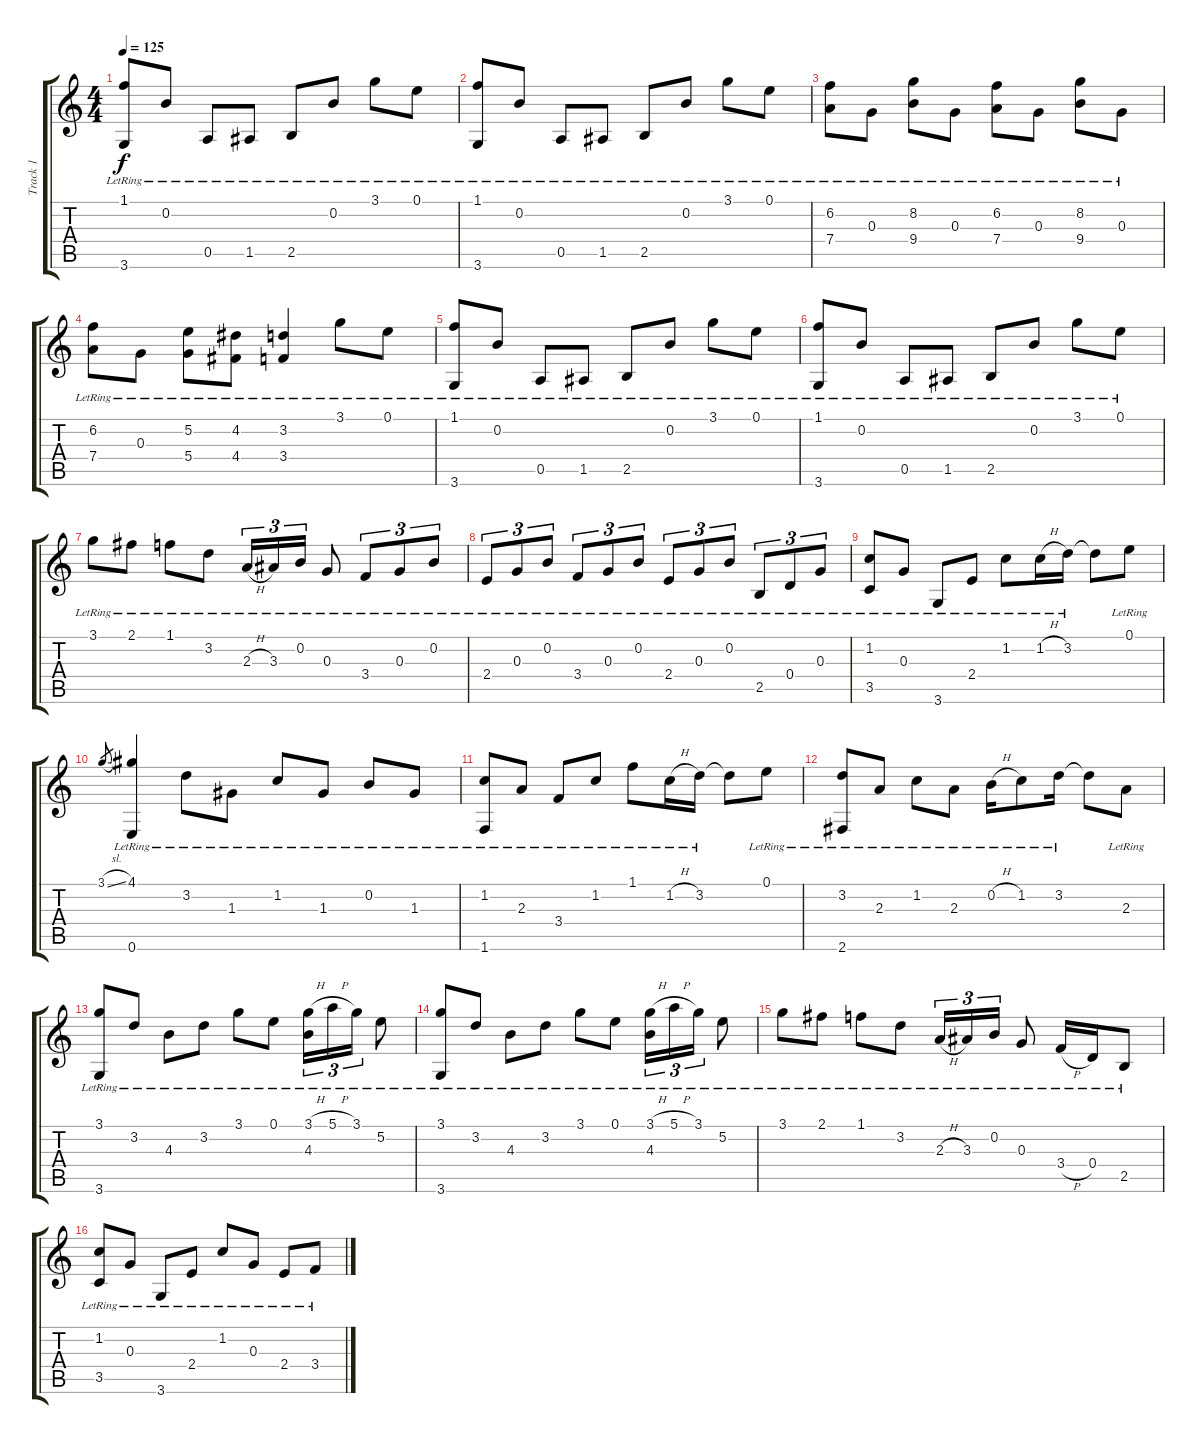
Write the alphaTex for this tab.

\track ("Track 1" "Track 1") {instrument acousticguitarsteel}
\staff {score tabs}
\tuning (E4 B3 G3 D3 A2 E2) {hide}
\ts (4 4)
\tempo 125
\clef g2
\ks c
(1.1{lr} 3.6{lr}).8{dy f} 0.2{lr}.8 0.5{lr}.8 1.5{lr}.8 2.5{lr}.8 0.2{lr}.8 3.1{lr}.8 0.1{lr}.8 |
(1.1{lr} 3.6{lr}).8 0.2{lr}.8 0.5{lr}.8 1.5{lr}.8 2.5{lr}.8 0.2{lr}.8 3.1{lr}.8 0.1{lr}.8 |
(6.2{lr} 7.4{lr}).8 0.3{lr}.8 (8.2{lr} 9.4{lr}).8 0.3{lr}.8 (6.2{lr} 7.4{lr}).8 0.3{lr}.8 (8.2{lr} 9.4{lr}).8 0.3{lr}.8 |
(6.2{lr} 7.4{lr}).8 0.3{lr}.8 (5.2{lr} 5.4{lr}).8 (4.2{lr} 4.4{lr}).8 (3.2{lr} 3.4{lr}).4 3.1{lr}.8 0.1{lr}.8 |
(1.1{lr} 3.6{lr}).8 0.2{lr}.8 0.5{lr}.8 1.5{lr}.8 2.5{lr}.8 0.2{lr}.8 3.1{lr}.8 0.1{lr}.8 |
(1.1{lr} 3.6{lr}).8 0.2{lr}.8 0.5{lr}.8 1.5{lr}.8 2.5{lr}.8 0.2{lr}.8 3.1{lr}.8 0.1{lr}.8 |
3.1{lr}.8 2.1{lr}.8 1.1{lr}.8 3.2{lr}.8 2.3{h lr}.16{tu (3 2)} 3.3{lr}.16{tu (3 2)} 0.2{lr}.16{tu (3 2)} 0.3{lr}.8 3.4{lr}.8{tu (3 2)} 0.3{lr}.8{tu (3 2)} 0.2{lr}.8{tu (3 2)} |
2.4{lr}.8{tu (3 2)} 0.3{lr}.8{tu (3 2)} 0.2{lr}.8{tu (3 2)} 3.4{lr}.8{tu (3 2)} 0.3{lr}.8{tu (3 2)} 0.2{lr}.8{tu (3 2)} 2.4{lr}.8{tu (3 2)} 0.3{lr}.8{tu (3 2)} 0.2{lr}.8{tu (3 2)} 2.5{lr}.8{tu (3 2)} 0.4{lr}.8{tu (3 2)} 0.3{lr}.8{tu (3 2)} |
(1.2{lr} 3.5{lr}).8 0.3{lr}.8 3.6{lr}.8 2.4{lr}.8 1.2{lr}.8 1.2{h lr}.16 3.2{lr}.16 3.2{t}.8 0.1{lr}.8 |
3.1{sl}.8{gr} (4.1{lr} 0.6{lr}).4 3.2{lr}.8 1.3{lr}.8 1.2{lr}.8 1.3{lr}.8 0.2{lr}.8 1.3{lr}.8 |
(1.2{lr} 1.6{lr}).8 2.3{lr}.8 3.4{lr}.8 1.2{lr}.8 1.1{lr}.8 1.2{h lr}.16 3.2{lr}.16 3.2{t}.8 0.1{lr}.8 |
(3.2{lr} 2.6{lr}).8 2.3{lr}.8 1.2{lr}.8 2.3{lr}.8 0.2{h lr}.16 1.2{lr}.8 3.2{lr}.16 3.2{t}.8 2.3{lr}.8 |
(3.1{lr} 3.6{lr}).8 3.2{lr}.8 4.3{lr}.8 3.2{lr}.8 3.1{lr}.8 0.1{lr}.8 (3.1{h lr} 4.3{lr}).16{tu (3 2)} 5.1{h lr}.16{tu (3 2)} 3.1{lr}.16{tu (3 2)} 5.2{lr}.8 |
(3.1{lr} 3.6{lr}).8 3.2{lr}.8 4.3{lr}.8 3.2{lr}.8 3.1{lr}.8 0.1{lr}.8 (3.1{h lr} 4.3{lr}).16{tu (3 2)} 5.1{h lr}.16{tu (3 2)} 3.1{lr}.16{tu (3 2)} 5.2{lr}.8 |
3.1{lr}.8 2.1{lr}.8 1.1{lr}.8 3.2{lr}.8 2.3{h lr}.16{tu (3 2)} 3.3{lr}.16{tu (3 2)} 0.2{lr}.16{tu (3 2)} 0.3{lr}.8 3.4{h lr}.16 0.4{lr}.16 2.5{lr}.8 |
(1.2{lr} 3.5{lr}).8 0.3{lr}.8 3.6{lr}.8 2.4{lr}.8 1.2{lr}.8 0.3{lr}.8 2.4{lr}.8 3.4{lr}.8
